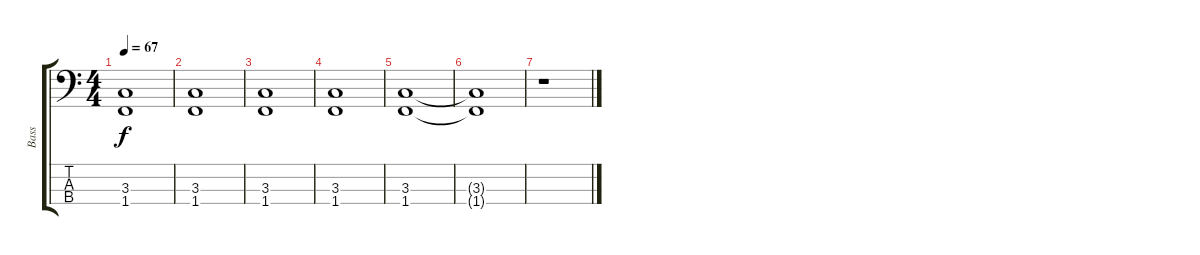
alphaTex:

\track ("Bass" "Bass") {instrument electricbassfinger}
\staff {score tabs}
\tuning (G2 D2 A1 E1) {hide}
\ts (4 4)
\tempo 67
\clef f4
\ks c
(3.3 1.4).1{dy f} |
(3.3 1.4).1 |
(3.3 1.4).1 |
(3.3 1.4).1 |
(3.3 1.4).1 |
(3.3{t} 1.4{t}).1 |
r.1
